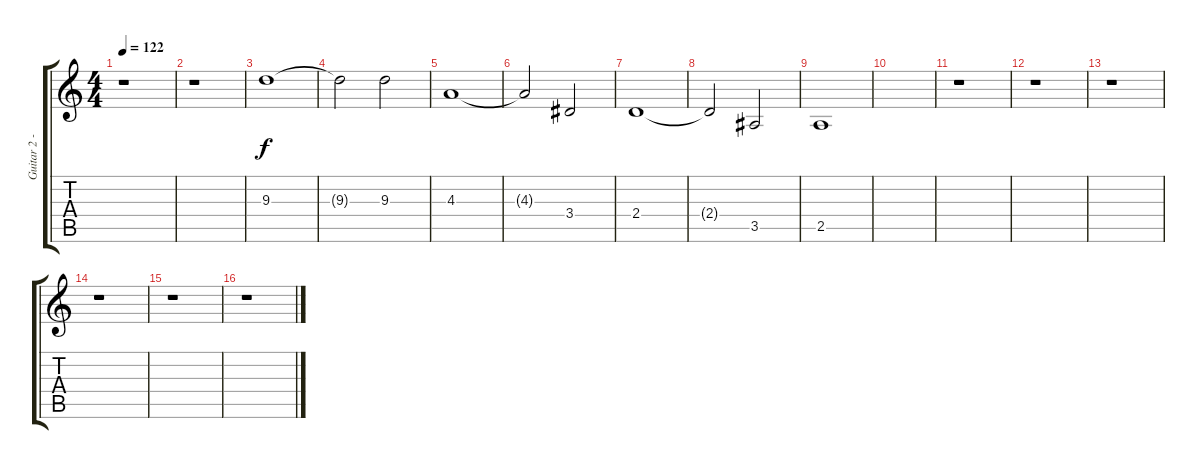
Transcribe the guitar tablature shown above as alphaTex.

\track ("Guitar 2 - clean" "Guitar 2 -") {instrument electricguitarjazz}
\staff {score tabs}
\tuning (D4 A3 F3 C3 G2 D2) {hide}
\ts (4 4)
\tempo 122
\clef g2
\ks c
r.1{dy f} |
r.1 |
9.3.1 |
9.3{t}.2 9.3.2 |
4.3.1 |
4.3{t}.2 3.4.2 |
2.4.1 |
2.4{t}.2 3.5.2 |
2.5.1 |
|
r.1 |
r.1 |
r.1 |
r.1 |
r.1 |
r.1
